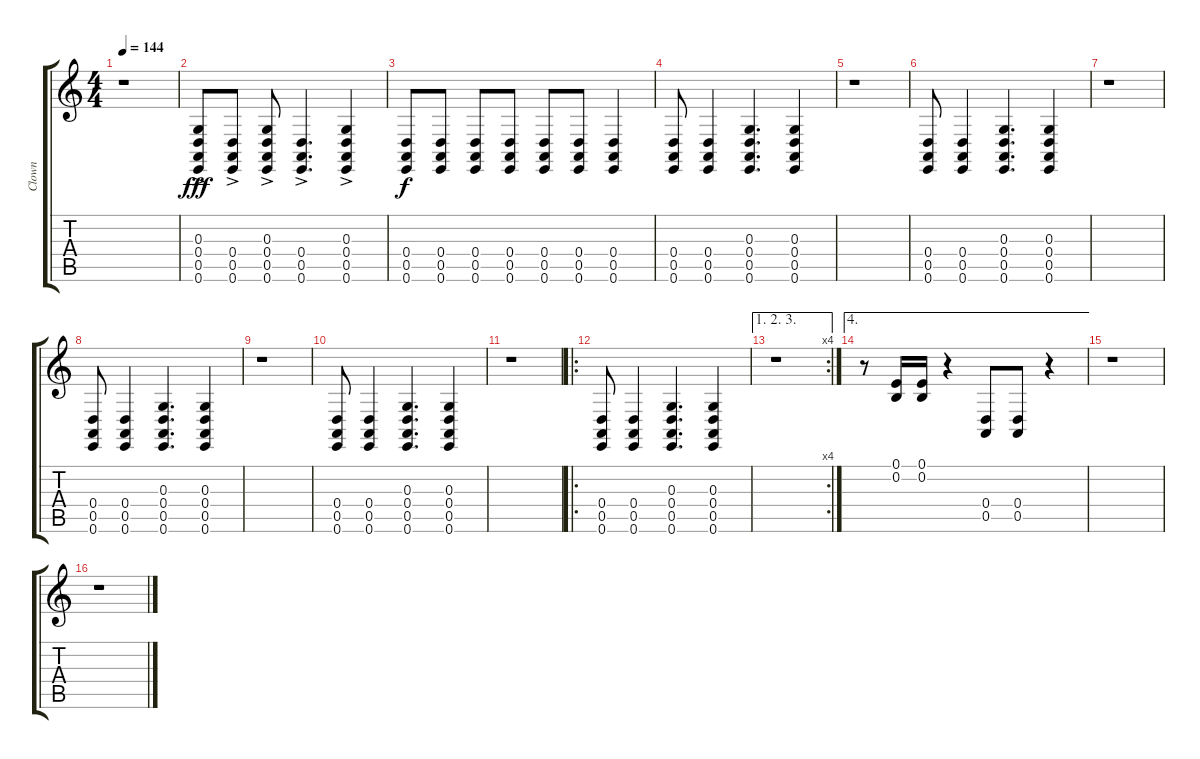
\track ("Clown" "Clown") {instrument melodictom}
\staff {score tabs}
\tuning (E4 B3 G3 D3 A2 E2) {hide}
\ts (4 4)
\tempo 144
\clef g2
\ks c
r.1{dy fff} |
(0.3{ac} 0.4{ac} 0.5{ac} 0.6{ac}).8 (0.4{ac} 0.5{ac} 0.6{ac}).8 (0.3{ac} 0.4{ac} 0.5{ac} 0.6{ac}).8 (0.4{ac} 0.5{ac} 0.6{ac}).4{d} (0.3{ac} 0.4{ac} 0.5{ac} 0.6{ac}).4 |
(0.4 0.5 0.6).8{dy f} (0.4 0.5 0.6).8 (0.4 0.5 0.6).8 (0.4 0.5 0.6).8 (0.4 0.5 0.6).8 (0.4 0.5 0.6).8 (0.4 0.5 0.6).4 |
(0.4 0.5 0.6).8{balance 8} (0.4 0.5 0.6).4 (0.3 0.4 0.5 0.6).4{d} (0.3 0.4 0.5 0.6).4 |
r.1 |
(0.4 0.5 0.6).8 (0.4 0.5 0.6).4 (0.3 0.4 0.5 0.6).4{d} (0.3 0.4 0.5 0.6).4 |
r.1 |
(0.4 0.5 0.6).8 (0.4 0.5 0.6).4 (0.3 0.4 0.5 0.6).4{d} (0.3 0.4 0.5 0.6).4 |
r.1 |
(0.4 0.5 0.6).8 (0.4 0.5 0.6).4 (0.3 0.4 0.5 0.6).4{d} (0.3 0.4 0.5 0.6).4 |
r.1 |
\ro
(0.4 0.5 0.6).8{balance 8} (0.4 0.5 0.6).4 (0.3 0.4 0.5 0.6).4{d} (0.3 0.4 0.5 0.6).4 |
\ae (1 2 3)
\rc 4
r.1 |
\ae 4
r.8 (0.1 0.2).16{balance 0} (0.1 0.2).16 r.4 (0.4 0.5).8 (0.4 0.5).8 r.4 |
r.1 |
r.1
